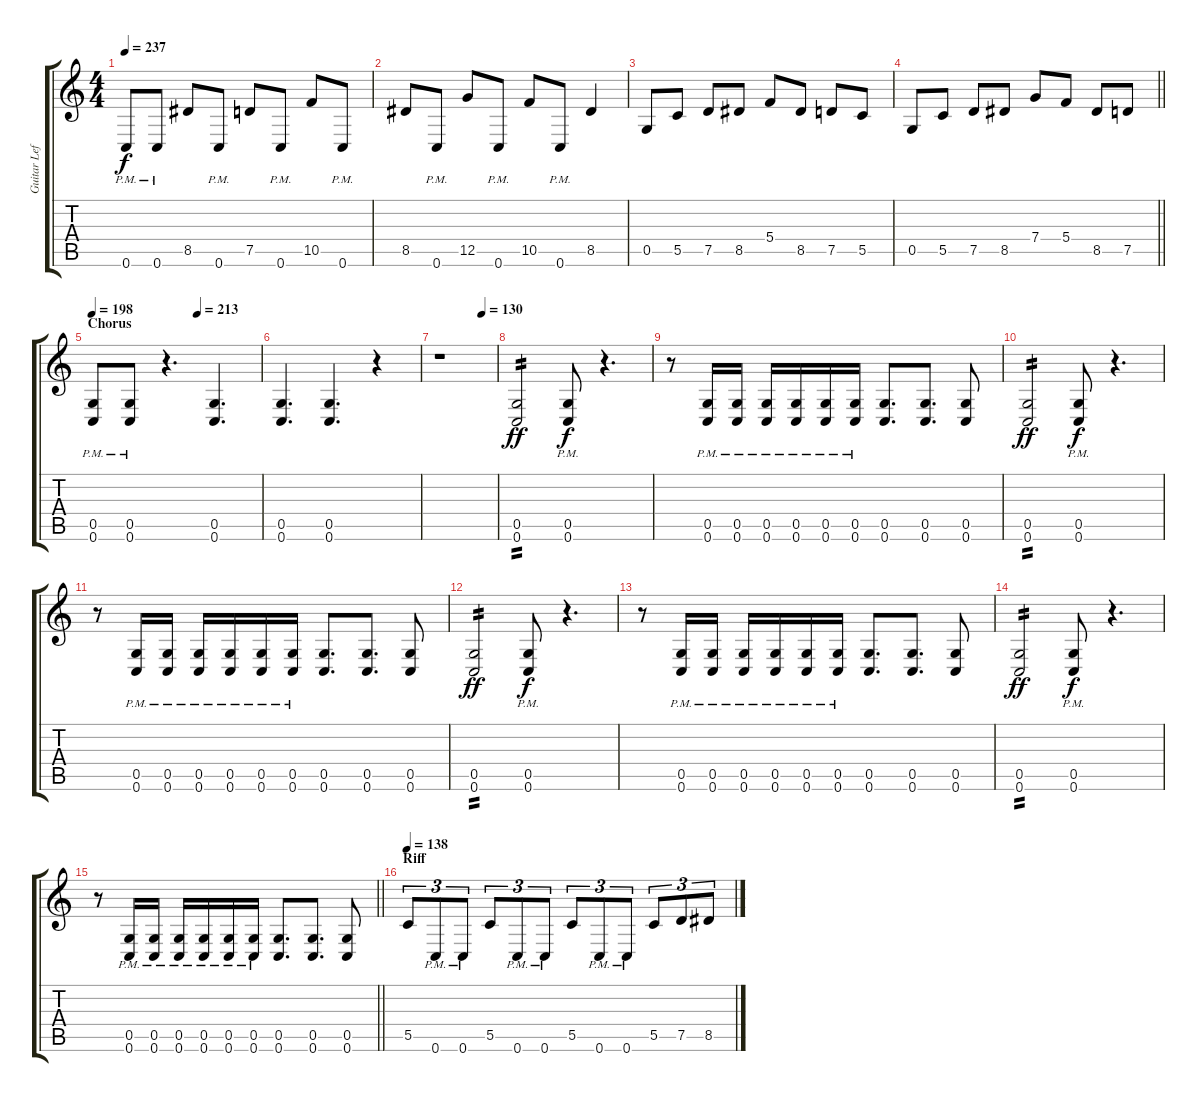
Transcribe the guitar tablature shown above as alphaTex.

\track ("Guitar Left" "Guitar Lef") {instrument distortionguitar}
\staff {score tabs}
\tuning (D4 A3 F3 C3 G2 C2) {hide}
\ts (4 4)
\tempo 237
\clef g2
\ks c
0.6{pm}.8{dy f} 0.6{pm}.8 8.5.8 0.6{pm}.8 7.5.8 0.6{pm}.8 10.5.8 0.6{pm}.8 |
8.5.8 0.6{pm}.8 12.5.8 0.6{pm}.8 10.5.8 0.6{pm}.8 8.5.4 |
0.5.8 5.5.8 7.5.8 8.5.8 5.4.8 8.5.8 7.5.8 5.5.8 |
\barLineRight lightlight
0.5.8 5.5.8 7.5.8 8.5.8 7.4.8 5.4.8 8.5.8 7.5.8 |
\section ("" "Chorus")
\tempo (213 0.625)
\tempo 198
(0.5{pm} 0.6{pm}).8 (0.5{pm} 0.6{pm}).8 r.4{d} (0.5 0.6).4{d} |
(0.5 0.6).4{d} (0.5 0.6).4{d} r.4 |
\tempo (130 0.75)
r.1 |
(0.5 0.6).2{tp 2 dy ff} (0.5{pm} 0.6{pm}).8{dy f} r.4{d} |
r.8 (0.5{pm} 0.6{pm}).16 (0.5{pm} 0.6{pm}).16 (0.5{pm} 0.6{pm}).16 (0.5{pm} 0.6{pm}).16 (0.5{pm} 0.6{pm}).16 (0.5{pm} 0.6{pm}).16 (0.5 0.6).8{d} (0.5 0.6).8{d} (0.5 0.6).8 |
(0.5 0.6).2{tp 2 dy ff} (0.5{pm} 0.6{pm}).8{dy f} r.4{d} |
r.8 (0.5{pm} 0.6{pm}).16 (0.5{pm} 0.6{pm}).16 (0.5{pm} 0.6{pm}).16 (0.5{pm} 0.6{pm}).16 (0.5{pm} 0.6{pm}).16 (0.5{pm} 0.6{pm}).16 (0.5 0.6).8{d} (0.5 0.6).8{d} (0.5 0.6).8 |
(0.5 0.6).2{tp 2 dy ff} (0.5{pm} 0.6{pm}).8{dy f} r.4{d} |
r.8 (0.5{pm} 0.6{pm}).16 (0.5{pm} 0.6{pm}).16 (0.5{pm} 0.6{pm}).16 (0.5{pm} 0.6{pm}).16 (0.5{pm} 0.6{pm}).16 (0.5{pm} 0.6{pm}).16 (0.5 0.6).8{d} (0.5 0.6).8{d} (0.5 0.6).8 |
(0.5 0.6).2{tp 2 dy ff} (0.5{pm} 0.6{pm}).8{dy f} r.4{d} |
\barLineRight lightlight
r.8 (0.5{pm} 0.6{pm}).16 (0.5{pm} 0.6{pm}).16 (0.5{pm} 0.6{pm}).16 (0.5{pm} 0.6{pm}).16 (0.5{pm} 0.6{pm}).16 (0.5{pm} 0.6{pm}).16 (0.5 0.6).8{d} (0.5 0.6).8{d} (0.5 0.6).8 |
\section ("" "Riff")
\tempo 138
5.5.8{tu (3 2)} 0.6{pm}.8{tu (3 2)} 0.6{pm}.8{tu (3 2)} 5.5.8{tu (3 2)} 0.6{pm}.8{tu (3 2)} 0.6{pm}.8{tu (3 2)} 5.5.8{tu (3 2)} 0.6{pm}.8{tu (3 2)} 0.6{pm}.8{tu (3 2)} 5.5.8{tu (3 2)} 7.5.8{tu (3 2)} 8.5.8{tu (3 2)}
